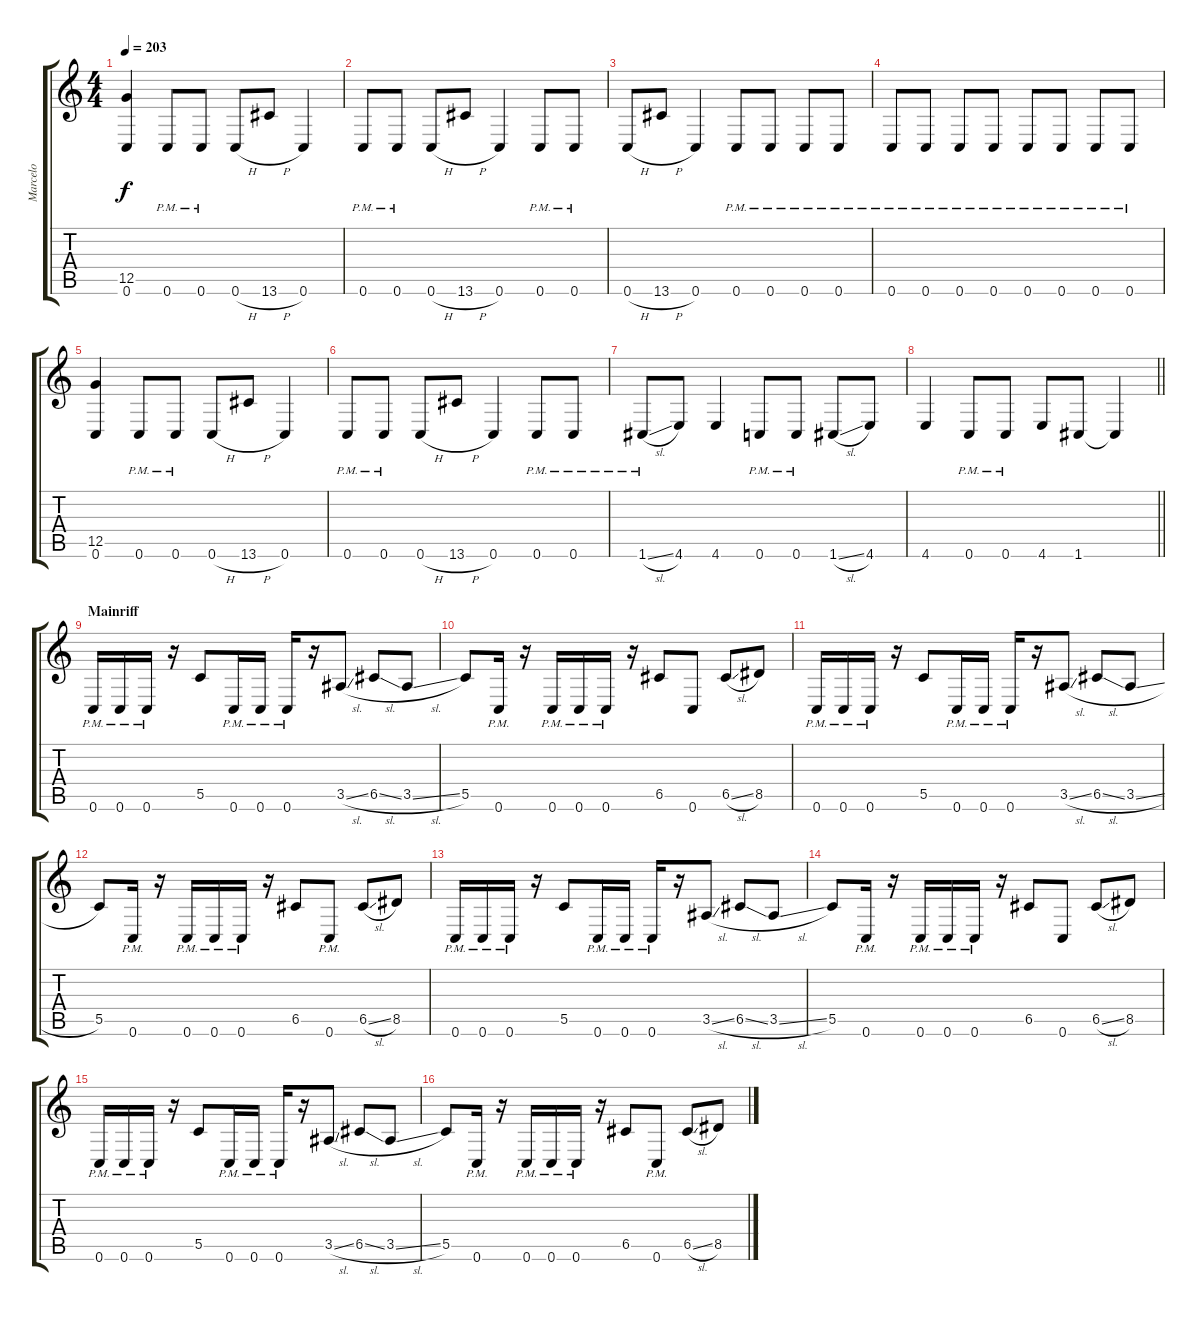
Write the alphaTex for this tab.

\track ("Marcelo" "Marcelo") {instrument distortionguitar}
\staff {score tabs}
\tuning (D4 A3 F3 C3 G2 C2) {hide}
\ts (4 4)
\tempo 203
\clef g2
\ks c
(12.5 0.6).4{dy f} 0.6{pm}.8 0.6{pm}.8 0.6{h}.8 13.6{h}.8 0.6.4 |
0.6{pm}.8 0.6{pm}.8 0.6{h}.8 13.6{h}.8 0.6.4 0.6{pm}.8 0.6{pm}.8 |
0.6{h}.8 13.6{h}.8 0.6.4 0.6{pm}.8 0.6{pm}.8 0.6{pm}.8 0.6{pm}.8 |
0.6{pm}.8 0.6{pm}.8 0.6{pm}.8 0.6{pm}.8 0.6{pm}.8 0.6{pm}.8 0.6{pm}.8 0.6{pm}.8 |
(12.5 0.6).4 0.6{pm}.8 0.6{pm}.8 0.6{h}.8 13.6{h}.8 0.6.4 |
0.6{pm}.8 0.6{pm}.8 0.6{h}.8 13.6{h}.8 0.6.4 0.6{pm}.8 0.6{pm}.8 |
1.6{sl pm}.8 4.6.8 4.6.4 0.6{pm}.8 0.6{pm}.8 1.6{sl}.8 4.6.8 |
\barLineRight lightlight
4.6.4 0.6{pm}.8 0.6{pm}.8 4.6.8 1.6.8 1.6{t}.4 |
\section ("" "Mainriff")
0.6{pm}.16 0.6{pm}.16 0.6{pm}.16 r.16 5.5.8 0.6{pm}.16 0.6{pm}.16 0.6{pm}.16 r.16 3.5{sl}.8 6.5{sl}.8 3.5{sl}.8 |
5.5.8 0.6{pm}.16 r.16 0.6{pm}.16 0.6{pm}.16 0.6{pm}.16 r.16 6.5.8 0.6.8 6.5{sl}.8 8.5.8 |
0.6{pm}.16 0.6{pm}.16 0.6{pm}.16 r.16 5.5.8 0.6{pm}.16 0.6{pm}.16 0.6{pm}.16 r.16 3.5{sl}.8 6.5{sl}.8 3.5{sl}.8 |
5.5.8 0.6{pm}.16 r.16 0.6{pm}.16 0.6{pm}.16 0.6{pm}.16 r.16 6.5.8 0.6{pm}.8 6.5{sl}.8 8.5.8 |
0.6{pm}.16 0.6{pm}.16 0.6{pm}.16 r.16 5.5.8 0.6{pm}.16 0.6{pm}.16 0.6{pm}.16 r.16 3.5{sl}.8 6.5{sl}.8 3.5{sl}.8 |
5.5.8 0.6{pm}.16 r.16 0.6{pm}.16 0.6{pm}.16 0.6{pm}.16 r.16 6.5.8 0.6.8 6.5{sl}.8 8.5.8 |
0.6{pm}.16 0.6{pm}.16 0.6{pm}.16 r.16 5.5.8 0.6{pm}.16 0.6{pm}.16 0.6{pm}.16 r.16 3.5{sl}.8 6.5{sl}.8 3.5{sl}.8 |
5.5.8 0.6{pm}.16 r.16 0.6{pm}.16 0.6{pm}.16 0.6{pm}.16 r.16 6.5.8 0.6{pm}.8 6.5{sl}.8 8.5.8
